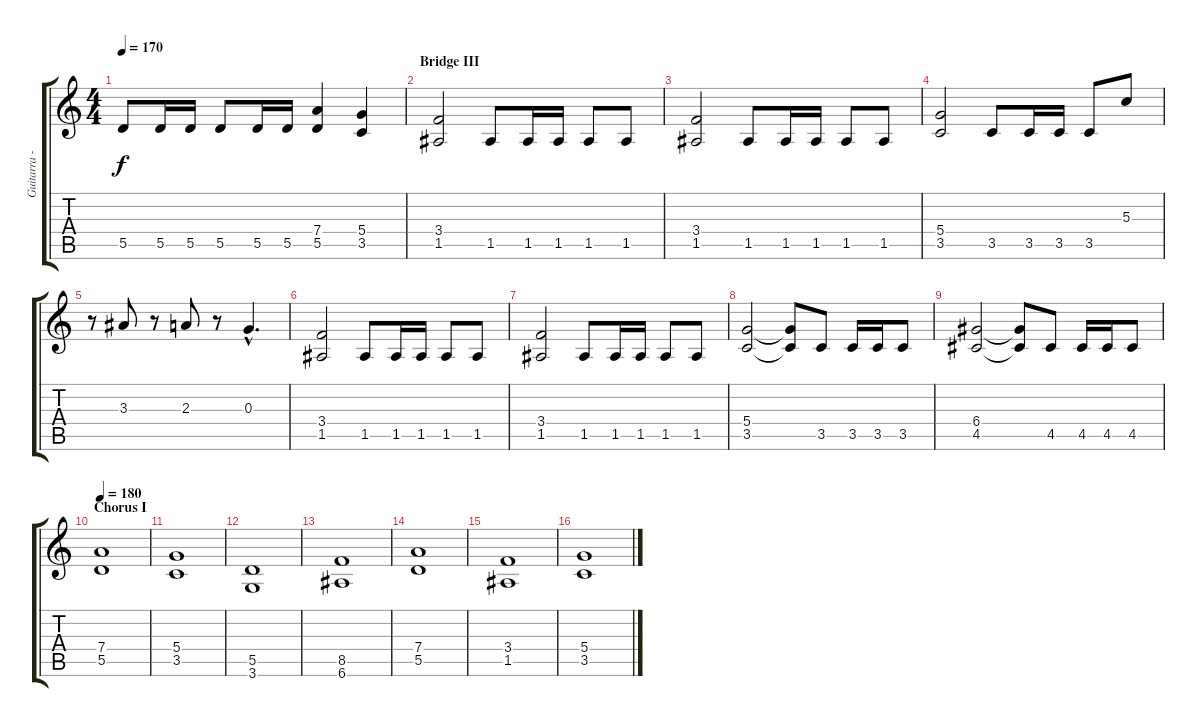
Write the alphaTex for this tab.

\track ("Guitarra - Guitar" "Guitarra -") {instrument distortionguitar}
\staff {score tabs}
\tuning (E4 B3 G3 D3 A2 E2) {hide}
\ts (4 4)
\tempo 170
\clef g2
\ks c
5.5.8{dy f} 5.5.16 5.5.16 5.5.8 5.5.16 5.5.16 (7.4 5.5).4 (5.4 3.5).4 |
\section ("" "Bridge III")
(3.4 1.5).2 1.5.8 1.5.16 1.5.16 1.5.8 1.5.8 |
(3.4 1.5).2 1.5.8 1.5.16 1.5.16 1.5.8 1.5.8 |
(5.4 3.5).2 3.5.8 3.5.16 3.5.16 3.5.8 5.3.8 |
r.8 3.3.8 r.8 2.3.8 r.8 0.3{hac}.4{d} |
(3.4 1.5).2 1.5.8 1.5.16 1.5.16 1.5.8 1.5.8 |
(3.4 1.5).2 1.5.8 1.5.16 1.5.16 1.5.8 1.5.8 |
(5.4 3.5).2 (5.4{t} 3.5{t}).8 3.5.8 3.5.16 3.5.16 3.5.8 |
(6.4 4.5).2 (6.4{t} 4.5{t}).8 4.5.8 4.5.16 4.5.16 4.5.8 |
\section ("" "Chorus I")
\tempo 180
(7.4 5.5).1 |
(5.4 3.5).1 |
(5.5 3.6).1 |
(8.5 6.6).1 |
(7.4 5.5).1 |
(3.4 1.5).1 |
(5.4 3.5).1
